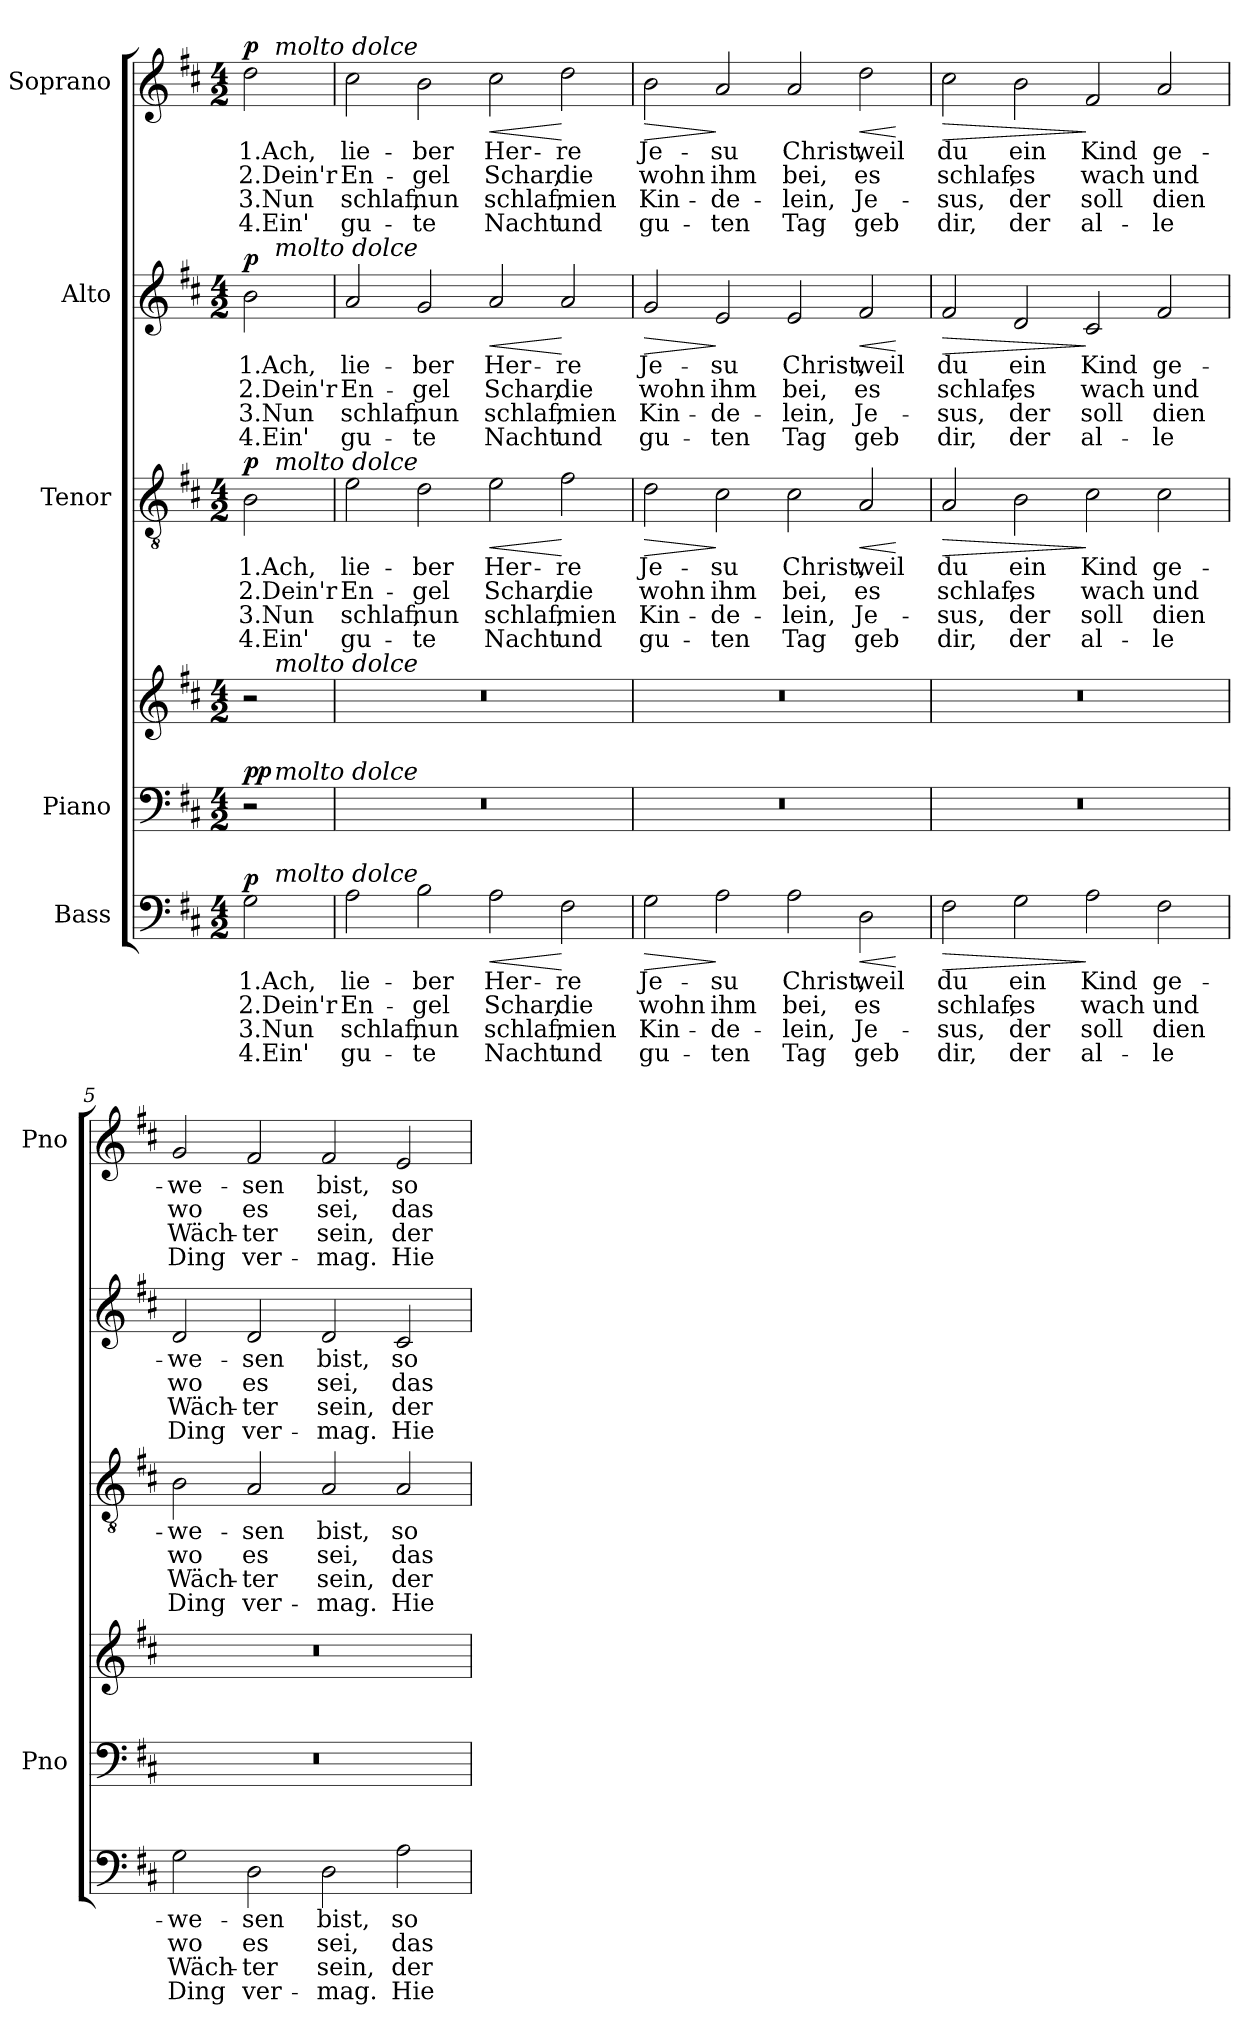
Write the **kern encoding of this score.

**kern	**text	**text	**text	**text	**dynam	**kern	**kern	**dynam	**kern	**text	**text	**text	**text	**dynam	**kern	**text	**text	**text	**text	**dynam	**kern	**text	**text	**text	**text	**dynam
*part5	*part5	*part5	*part5	*part5	*part5	*part4	*part4	*part4	*part3	*part3	*part3	*part3	*part3	*part3	*part2	*part2	*part2	*part2	*part2	*part2	*part1	*part1	*part1	*part1	*part1	*part1
*staff6	*staff6	*staff6	*staff6	*staff6	*staff6	*staff5	*staff4	*staff4/5	*staff3	*staff3	*staff3	*staff3	*staff3	*staff3	*staff2	*staff2	*staff2	*staff2	*staff2	*staff2	*staff1	*staff1	*staff1	*staff1	*staff1	*staff1
*I"Bass	*	*	*	*	*	*I"Piano	*	*	*I"Tenor	*	*	*	*	*	*I"Alto	*	*	*	*	*	*I"Soprano	*	*	*	*	*
*	*	*	*	*	*	*I'Pno	*	*	*	*	*	*	*	*	*	*	*	*	*	*	*I'Pno	*	*	*	*	*
*clefF4	*	*	*	*	*	*clefF4	*clefG2	*	*clefGv2	*	*	*	*	*	*clefG2	*	*	*	*	*	*clefG2	*	*	*	*	*
*k[f#c#]	*	*	*	*	*	*k[f#c#]	*k[f#c#]	*	*k[f#c#]	*	*	*	*	*	*k[f#c#]	*	*	*	*	*	*k[f#c#]	*	*	*	*	*
*D:	*	*	*	*	*	*D:	*D:	*	*D:	*	*	*	*	*	*D:	*	*	*	*	*	*D:	*	*	*	*	*
*M4/2	*	*	*	*	*	*M4/2	*M4/2	*	*M4/2	*	*	*	*	*	*M4/2	*	*	*	*	*	*M4/2	*	*	*	*	*
=1	=1	=1	=1	=1	=1	=1	=1	=1	=1	=1	=1	=1	=1	=1	=1	=1	=1	=1	=1	=1	=1	=1	=1	=1	=1	=1
!	!	!	!	!	!	!	!	!	!	!	!	!	!	!	!	!	!	!	!	!	!LO:TX:a:B:t=In anmutiger Bewegung	!	!	!	!	!
!	!	!	!	!	!LO:DY:a	!	!	!LO:DY:a=2	!	!	!	!	!	!	!	!	!	!	!	!	!	!	!	!	!	!
!	!	!	!	!	!	!	!	!LO:DY:n=1:a	!	!	!	!	!	!LO:DY:a	!	!	!	!	!	!LO:DY:a	!	!	!	!	!	!LO:DY:a
*^	*	*	*	*	*	*^	*^	*	*^	*	*	*	*	*	*^	*	*	*	*	*	*^	*	*	*	*	*
2G\	8ryy	1.Ach,	2.Dein'r	3.Nun	4.Ein'	p	2r	8ryy	2r	8ryy	p p	2B\	8ryy	1.Ach,	2.Dein'r	3.Nun	4.Ein'	p	2b\	8ryy	1.Ach,	2.Dein'r	3.Nun	4.Ein'	p	2dd\	8ryy	1.Ach,	2.Dein'r	3.Nun	4.Ein'	p
!	!	!	!	!	!	!	!	!	!	!	!	!	!	!	!	!	!	!	!	!	!	!	!	!	!	!	!LO:TX:a:i:t=molto dolce	!	!	!	!	!
!	!	!	!	!	!	!	!	!	!	!	!	!	!	!	!	!	!	!	!	!LO:TX:a:i:t=molto dolce	!	!	!	!	!	!	!	!	!	!	!	!
!	!	!	!	!	!	!	!	!	!	!	!	!	!LO:TX:a:i:t=molto dolce	!	!	!	!	!	!	!	!	!	!	!	!	!	!	!	!	!	!	!
!	!	!	!	!	!	!	!	!	!	!LO:TX:a:i:t=molto dolce	!	!	!	!	!	!	!	!	!	!	!	!	!	!	!	!	!	!	!	!	!	!
!	!	!	!	!	!	!	!	!LO:TX:a:i:t=molto dolce	!	!	!	!	!	!	!	!	!	!	!	!	!	!	!	!	!	!	!	!	!	!	!	!
!	!LO:TX:a:i:t=molto dolce	!	!	!	!	!	!	!	!	!	!	!	!	!	!	!	!	!	!	!	!	!	!	!	!	!	!	!	!	!	!	!
.	4.ryy	.	.	.	.	.	.	4.ryy	.	4.ryy	.	.	4.ryy	.	.	.	.	.	.	4.ryy	.	.	.	.	.	.	4.ryy	.	.	.	.	.
*v	*v	*	*	*	*	*	*	*	*	*	*	*v	*v	*	*	*	*	*	*v	*v	*	*	*	*	*	*v	*v	*	*	*	*	*
*	*	*	*	*	*	*v	*v	*	*	*	*	*	*	*	*	*	*	*	*	*	*	*	*	*	*	*	*	*
*	*	*	*	*	*	*	*v	*v	*	*	*	*	*	*	*	*	*	*	*	*	*	*	*	*	*	*	*
=2	=2	=2	=2	=2	=2	=2	=2	=2	=2	=2	=2	=2	=2	=2	=2	=2	=2	=2	=2	=2	=2	=2	=2	=2	=2	=2
2A\	lie-	En-	schlaf,	gu-	.	0r	0r	.	2e\	lie-	En-	schlaf,	gu-	.	2a/	lie-	En-	schlaf,	gu-	.	2cc#\	lie-	En-	schlaf,	gu-	.
2B\	-ber	-gel	nun	-te	.	.	.	.	2d\	-ber	-gel	nun	-te	.	2g/	-ber	-gel	nun	-te	.	2b\	-ber	-gel	nun	-te	.
!	!	!	!	!	!LO:HP:b	!	!	!	!	!	!	!	!	!LO:HP:b	!	!	!	!	!	!LO:HP:b	!	!	!	!	!	!LO:HP:b
2A\	Her-	Schar,	schlaf,	Nacht	<	.	.	.	2e\	Her-	Schar,	schlaf,	Nacht	<	2a/	Her-	Schar,	schlaf,	Nacht	<	2cc#\	Her-	Schar,	schlaf,	Nacht	<
2F#\	-re	die	mien	und	[	.	.	.	2f#\	-re	die	mien	und	[	2a/	-re	die	mien	und	[	2dd\	-re	die	mien	und	[
=3	=3	=3	=3	=3	=3	=3	=3	=3	=3	=3	=3	=3	=3	=3	=3	=3	=3	=3	=3	=3	=3	=3	=3	=3	=3	=3
!	!	!	!	!	!LO:HP:b	!	!	!	!	!	!	!	!	!LO:HP:b	!	!	!	!	!	!LO:HP:b	!	!	!	!	!	!LO:HP:b
2G\	Je-	wohn	Kin-	gu-	>	0r	0r	.	2d\	Je-	wohn	Kin-	gu-	>	2g/	Je-	wohn	Kin-	gu-	>	2b\	Je-	wohn	Kin-	gu-	>
2A\	-su	ihm	-de-	-ten	]	.	.	.	2c#\	-su	ihm	-de-	-ten	]	2e/	-su	ihm	-de-	-ten	]	2a/	-su	ihm	-de-	-ten	]
2A\	Christ,	bei,	-lein,	Tag	.	.	.	.	2c#\	Christ,	bei,	-lein,	Tag	.	2e/	Christ,	bei,	-lein,	Tag	.	2a/	Christ,	bei,	-lein,	Tag	.
!	!	!	!	!	!LO:HP:b	!	!	!	!	!	!	!	!	!LO:HP:b	!	!	!	!	!	!LO:HP:b	!	!	!	!	!	!LO:HP:b
2D\	weil	es	Je-	geb	<	.	.	.	2A/	weil	es	Je-	geb	<	2f#/	weil	es	Je-	geb	<	2dd\	weil	es	Je-	geb	<
.	.	.	.	.	[	.	.	.	.	.	.	.	.	[	.	.	.	.	.	[	.	.	.	.	.	[
=4	=4	=4	=4	=4	=4	=4	=4	=4	=4	=4	=4	=4	=4	=4	=4	=4	=4	=4	=4	=4	=4	=4	=4	=4	=4	=4
!	!	!	!	!	!LO:HP:b	!	!	!	!	!	!	!	!	!LO:HP:b	!	!	!	!	!	!LO:HP:b	!	!	!	!	!	!LO:HP:b
2F#\	du	schlaf,	-sus,	dir,	>	0r	0r	.	2A/	du	schlaf,	-sus,	dir,	>	2f#/	du	schlaf,	-sus,	dir,	>	2cc#\	du	schlaf,	-sus,	dir,	>
2G\	ein	es	der	der	.	.	.	.	2B\	ein	es	der	der	.	2d/	ein	es	der	der	.	2b\	ein	es	der	der	.
2A\	Kind	wach	soll	al-	]	.	.	.	2c#\	Kind	wach	soll	al-	]	2c#/	Kind	wach	soll	al-	]	2f#/	Kind	wach	soll	al-	]
2F#\	ge-	und	dien	-le	.	.	.	.	2c#\	ge-	und	dien	-le	.	2f#/	ge-	und	dien	-le	.	2a/	ge-	und	dien	-le	.
!!LO:PB:g=z
=5	=5	=5	=5	=5	=5	=5	=5	=5	=5	=5	=5	=5	=5	=5	=5	=5	=5	=5	=5	=5	=5	=5	=5	=5	=5	=5
2G\	-­we-	wo	Wäch-	Ding	.	0r	0r	.	2B\	-­we-	wo	Wäch-	Ding	.	2d/	-­we-	wo	Wäch-	Ding	.	2g/	-­we-	wo	Wäch-	Ding	.
2D\	-sen	es	-ter	ver-	.	.	.	.	2A/	-sen	es	-ter	ver-	.	2d/	-sen	es	-ter	ver-	.	2f#/	-sen	es	-ter	ver-	.
2D\	bist,	sei,	sein,	-mag.	.	.	.	.	2A/	bist,	sei,	sein,	-mag.	.	2d/	bist,	sei,	sein,	-mag.	.	2f#/	bist,	sei,	sein,	-mag.	.
2A\	so	das	der	Hie-	.	.	.	.	2A/	so	das	der	Hie-	.	2c#/	so	das	der	Hie-	.	2e/	so	das	der	Hie-	.
=	=	=	=	=	=	=	=	=	=	=	=	=	=	=	=	=	=	=	=	=	=	=	=	=	=	=
*-	*-	*-	*-	*-	*-	*-	*-	*-	*-	*-	*-	*-	*-	*-	*-	*-	*-	*-	*-	*-	*-	*-	*-	*-	*-	*-
